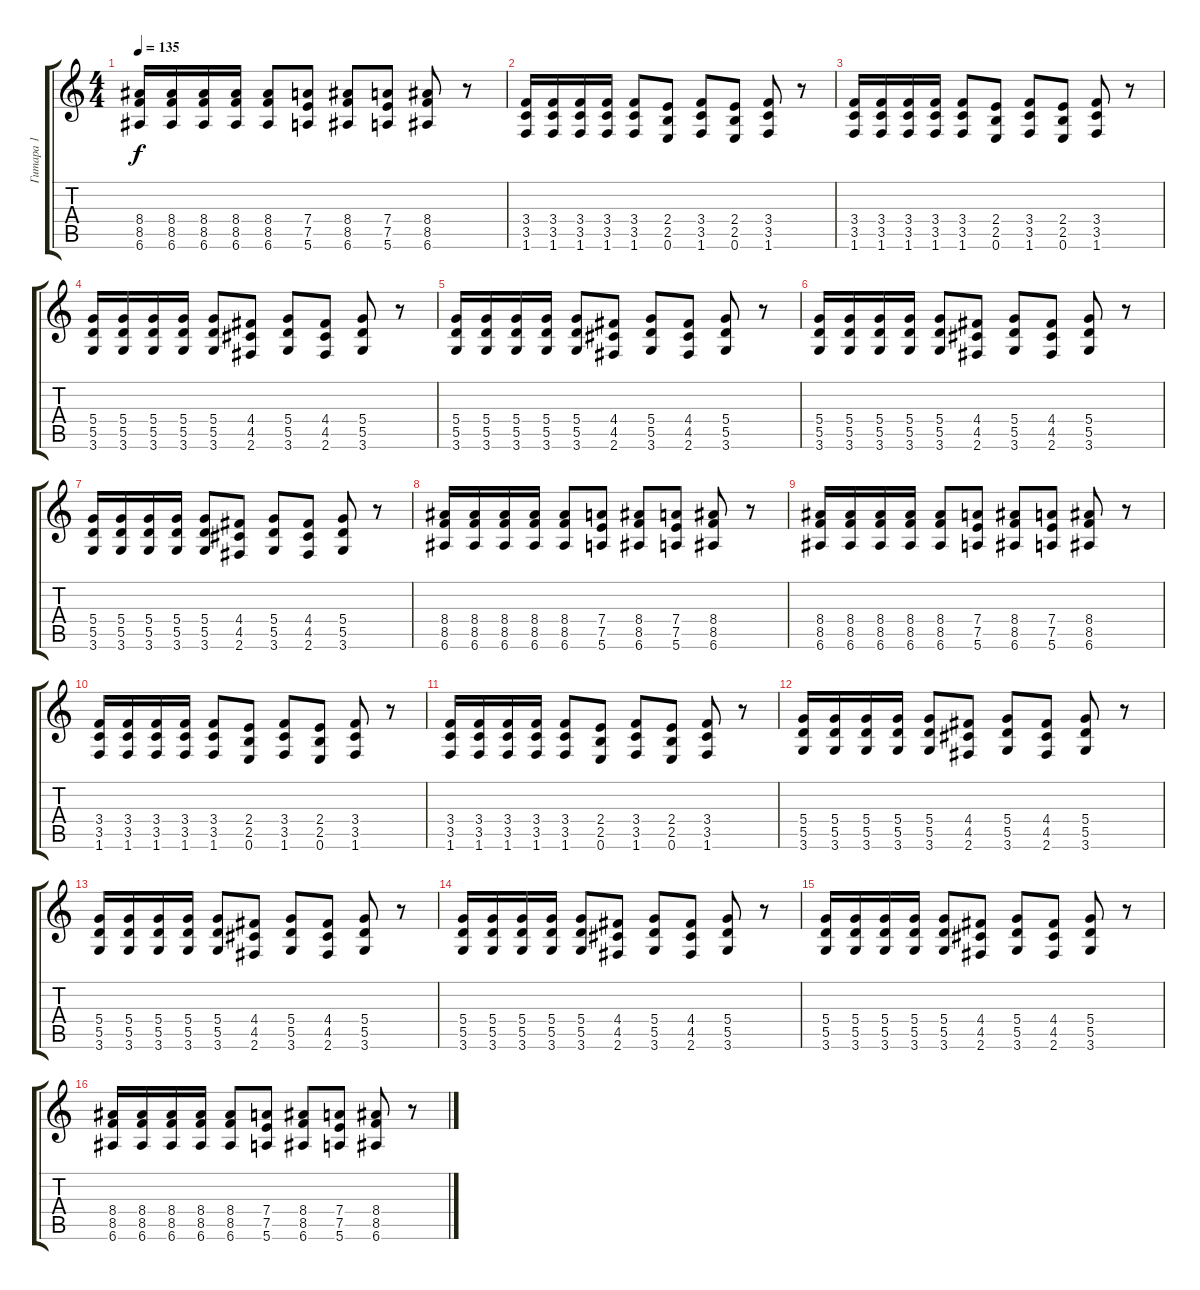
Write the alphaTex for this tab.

\track ("Гитара 1" "Гитара 1") {instrument acousticguitarsteel}
\staff {score tabs}
\tuning (E4 B3 G3 D3 A2 E2) {hide}
\ts (4 4)
\tempo 135
\clef g2
\ks c
(8.4 8.5 6.6).16{dy f} (8.4 8.5 6.6).16 (8.4 8.5 6.6).16 (8.4 8.5 6.6).16 (8.4 8.5 6.6).8 (7.4 7.5 5.6).8 (8.4 8.5 6.6).8 (7.4 7.5 5.6).8 (8.4 8.5 6.6).8 r.8 |
(3.4 3.5 1.6).16 (3.4 3.5 1.6).16 (3.4 3.5 1.6).16 (3.4 3.5 1.6).16 (3.4 3.5 1.6).8 (2.4 2.5 0.6).8 (3.4 3.5 1.6).8 (2.4 2.5 0.6).8 (3.4 3.5 1.6).8 r.8 |
(3.4 3.5 1.6).16 (3.4 3.5 1.6).16 (3.4 3.5 1.6).16 (3.4 3.5 1.6).16 (3.4 3.5 1.6).8 (2.4 2.5 0.6).8 (3.4 3.5 1.6).8 (2.4 2.5 0.6).8 (3.4 3.5 1.6).8 r.8 |
(5.4 5.5 3.6).16 (5.4 5.5 3.6).16 (5.4 5.5 3.6).16 (5.4 5.5 3.6).16 (5.4 5.5 3.6).8 (4.4 4.5 2.6).8 (5.4 5.5 3.6).8 (4.4 4.5 2.6).8 (5.4 5.5 3.6).8 r.8 |
(5.4 5.5 3.6).16 (5.4 5.5 3.6).16 (5.4 5.5 3.6).16 (5.4 5.5 3.6).16 (5.4 5.5 3.6).8 (4.4 4.5 2.6).8 (5.4 5.5 3.6).8 (4.4 4.5 2.6).8 (5.4 5.5 3.6).8 r.8 |
(5.4 5.5 3.6).16{instrument distortionguitar} (5.4 5.5 3.6).16 (5.4 5.5 3.6).16 (5.4 5.5 3.6).16 (5.4 5.5 3.6).8 (4.4 4.5 2.6).8 (5.4 5.5 3.6).8 (4.4 4.5 2.6).8 (5.4 5.5 3.6).8 r.8 |
(5.4 5.5 3.6).16 (5.4 5.5 3.6).16 (5.4 5.5 3.6).16 (5.4 5.5 3.6).16 (5.4 5.5 3.6).8 (4.4 4.5 2.6).8 (5.4 5.5 3.6).8 (4.4 4.5 2.6).8 (5.4 5.5 3.6).8 r.8 |
(8.4 8.5 6.6).16 (8.4 8.5 6.6).16 (8.4 8.5 6.6).16 (8.4 8.5 6.6).16 (8.4 8.5 6.6).8 (7.4 7.5 5.6).8 (8.4 8.5 6.6).8 (7.4 7.5 5.6).8 (8.4 8.5 6.6).8 r.8 |
(8.4 8.5 6.6).16 (8.4 8.5 6.6).16 (8.4 8.5 6.6).16 (8.4 8.5 6.6).16 (8.4 8.5 6.6).8 (7.4 7.5 5.6).8 (8.4 8.5 6.6).8 (7.4 7.5 5.6).8 (8.4 8.5 6.6).8 r.8 |
(3.4 3.5 1.6).16 (3.4 3.5 1.6).16 (3.4 3.5 1.6).16 (3.4 3.5 1.6).16 (3.4 3.5 1.6).8 (2.4 2.5 0.6).8 (3.4 3.5 1.6).8 (2.4 2.5 0.6).8 (3.4 3.5 1.6).8 r.8 |
(3.4 3.5 1.6).16 (3.4 3.5 1.6).16 (3.4 3.5 1.6).16 (3.4 3.5 1.6).16 (3.4 3.5 1.6).8 (2.4 2.5 0.6).8 (3.4 3.5 1.6).8 (2.4 2.5 0.6).8 (3.4 3.5 1.6).8 r.8 |
(5.4 5.5 3.6).16 (5.4 5.5 3.6).16 (5.4 5.5 3.6).16 (5.4 5.5 3.6).16 (5.4 5.5 3.6).8 (4.4 4.5 2.6).8 (5.4 5.5 3.6).8 (4.4 4.5 2.6).8 (5.4 5.5 3.6).8 r.8 |
(5.4 5.5 3.6).16 (5.4 5.5 3.6).16 (5.4 5.5 3.6).16 (5.4 5.5 3.6).16 (5.4 5.5 3.6).8 (4.4 4.5 2.6).8 (5.4 5.5 3.6).8 (4.4 4.5 2.6).8 (5.4 5.5 3.6).8 r.8 |
(5.4 5.5 3.6).16 (5.4 5.5 3.6).16 (5.4 5.5 3.6).16 (5.4 5.5 3.6).16 (5.4 5.5 3.6).8 (4.4 4.5 2.6).8 (5.4 5.5 3.6).8 (4.4 4.5 2.6).8 (5.4 5.5 3.6).8 r.8 |
(5.4 5.5 3.6).16 (5.4 5.5 3.6).16 (5.4 5.5 3.6).16 (5.4 5.5 3.6).16 (5.4 5.5 3.6).8 (4.4 4.5 2.6).8 (5.4 5.5 3.6).8 (4.4 4.5 2.6).8 (5.4 5.5 3.6).8 r.8 |
(8.4 8.5 6.6).16 (8.4 8.5 6.6).16 (8.4 8.5 6.6).16 (8.4 8.5 6.6).16 (8.4 8.5 6.6).8 (7.4 7.5 5.6).8 (8.4 8.5 6.6).8 (7.4 7.5 5.6).8 (8.4 8.5 6.6).8 r.8
